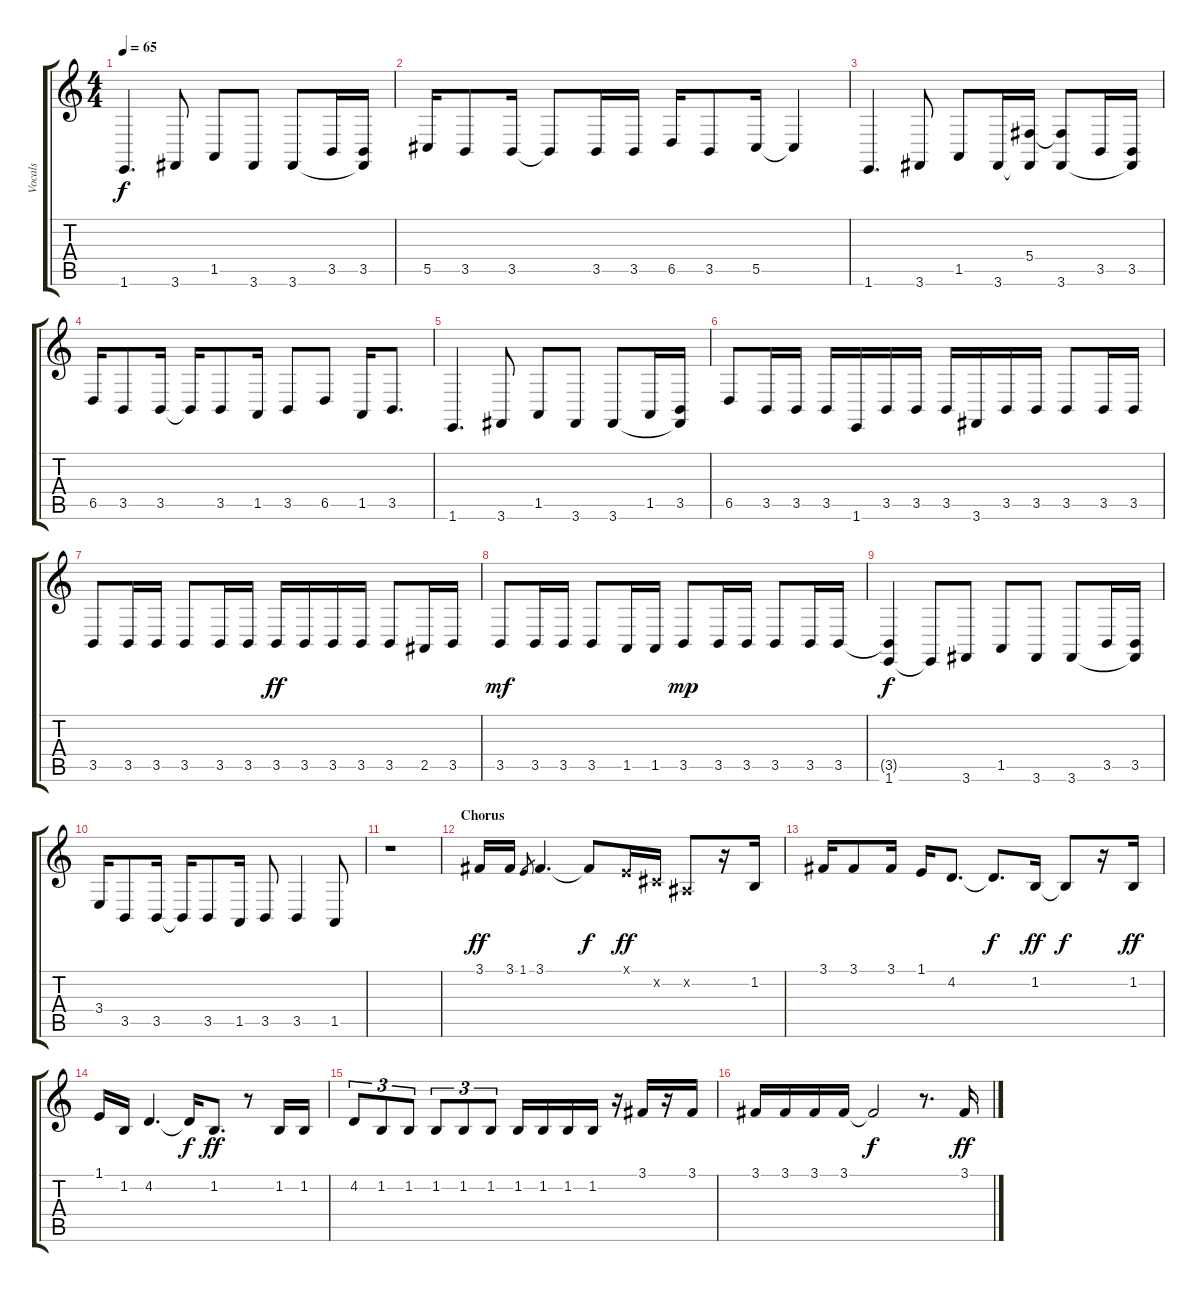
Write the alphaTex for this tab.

\track ("Vocals" "Vocals") {instrument violin}
\staff {score tabs}
\tuning (Eb4 Bb3 Gb3 Db3 Ab2 Eb2) {hide}
\ts (4 4)
\tempo 65
\clef g2
\ks c
1.6.4{d dy f} 3.6.8 1.5.8 3.6.8 3.6.8 3.5.16 (3.5 3.6{t}).16 |
5.5.16 3.5.8 3.5.16 3.5{t}.8 3.5.16 3.5.16 6.5.16 3.5.8 5.5.16 5.5{t}.4 |
1.6.4{d} 3.6.8 1.5.8 3.6.16 (5.4 3.6{t}).16 (5.4{t} 3.6).8 3.5.16 (3.5 3.6{t}).16 |
6.5.16 3.5.8 3.5.16 3.5{t}.16 3.5.8 1.5.16 3.5.8 6.5.8 1.5.16 3.5.8{d} |
1.6.4{d} 3.6.8 1.5.8 3.6.8 3.6.8 1.5.16 (3.5 3.6{t}).16 |
6.5.8 3.5.16 3.5.16 3.5.16 1.6.16 3.5.16 3.5.16 3.5.16 3.6.16 3.5.16 3.5.16 3.5.8 3.5.16 3.5.16 |
3.5.8 3.5.16 3.5.16 3.5.8 3.5.16 3.5.16 3.5.16{dy ff} 3.5.16 3.5.16 3.5.16 3.5.8 2.5.16 3.5.16 |
3.5.8{dy mf} 3.5.16 3.5.16 3.5.8 1.5.16 1.5.16 3.5.8{dy mp} 3.5.16 3.5.16 3.5.8 3.5.16 3.5.16 |
(3.5{t} 1.6).4{dy f} 1.6{t}.8 3.6.8 1.5.8 3.6.8 3.6.8 3.5.16 (3.5 3.6{t}).16 |
3.4.16 3.5.8 3.5.16 3.5{t}.16 3.5.8 1.5.16 3.5.8 3.5.4 1.5.8 |
r.1 |
\section ("" "Chorus")
3.1.16{dy ff} 3.1.16 1.1.8{gr} 3.1.4{d} 3.1{t}.8{dy f} 1.1{x}.16{dy ff} 3.2{x}.16 0.2{x}.8 r.16 1.2.16 |
3.1.16 3.1.8 3.1.16 1.1.16 4.2.8{d} 4.2{t}.8{d dy f} 1.2.16{dy ff} 1.2{t}.8{dy f} r.16 1.2.16{dy ff} |
1.1.16 1.2.16 4.2.4{d} 4.2{t}.16{dy f} 1.2.8{d dy ff} r.8 1.2.16 1.2.16 |
4.2.8{tu (3 2)} 1.2.8{tu (3 2)} 1.2.8{tu (3 2)} 1.2.8{tu (3 2)} 1.2.8{tu (3 2)} 1.2.8{tu (3 2)} 1.2.16 1.2.16 1.2.16 1.2.16 r.16 3.1.16 r.16 3.1.16 |
3.1.16 3.1.16 3.1.16 3.1.16 3.1{t}.2{dy f} r.8{d} 3.1.16{dy ff}
